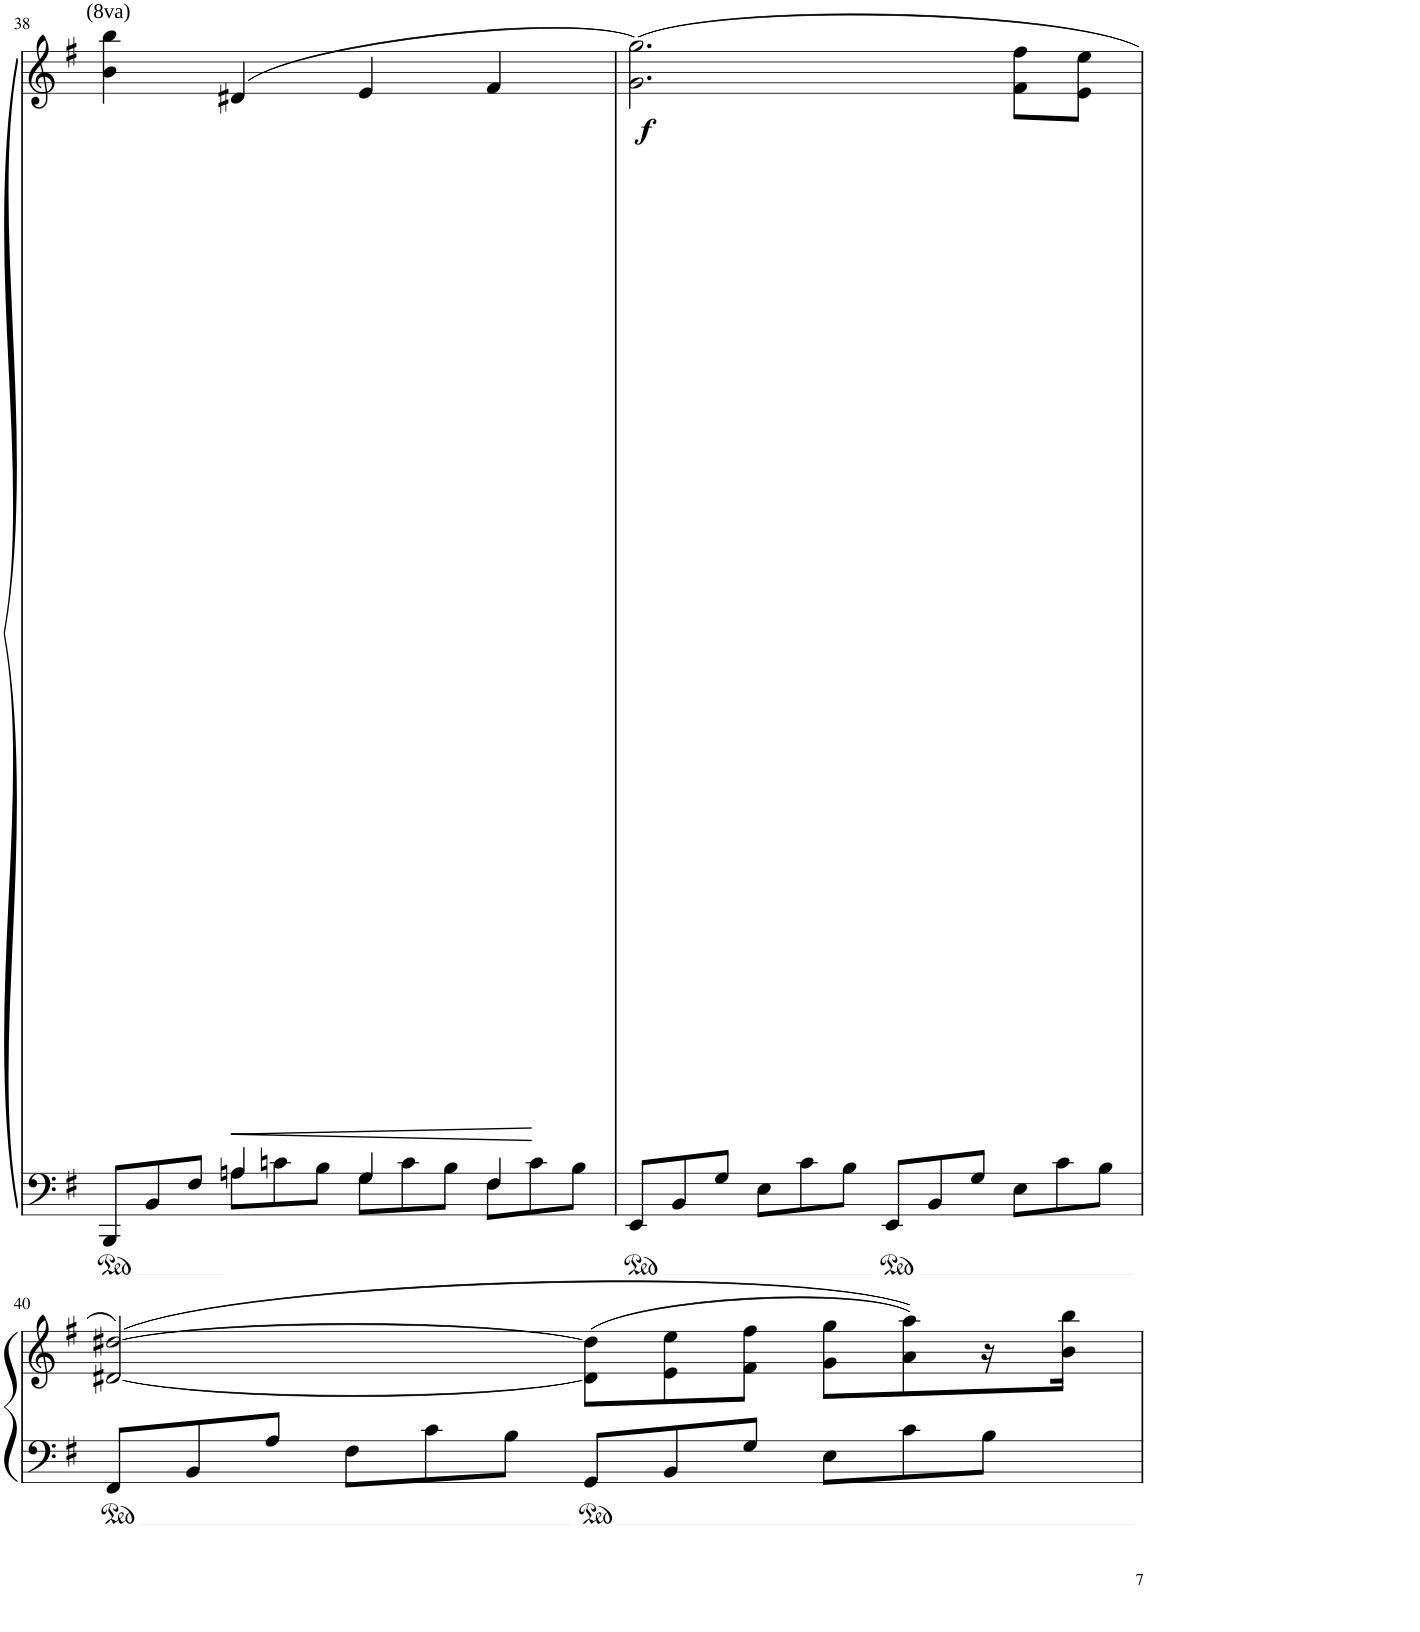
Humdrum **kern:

**kern	**kern	**dynam
*part1	*part1	*part1
*staff2	*staff1	*staff1/2
*I"Piano	*	*
*I'Pno	*	*
!!LO:PB:g=z
*clefF4	*clefG2	*
*k[f#]	*k[f#]	*
*M4/4	*M4/4	*
*met(c)	*met(c)	*
*Xtuplet	*	*
=38	=38	=38
*^	*	*
12BBB/L	4ryy	4bb\ 4bbb\	.
12BB/	.	.	.
12F#/J	.	.	.
!	!	!	!LO:HP:b
4An/	12A\L	(>4d#X/	<
.	12cn\	.	.
.	12B\J	.	.
4G/	12G\L	4e/	.
.	12c\	.	.
.	12B\J	.	.
4F#/	12F#\L	4f#/	[
.	12c\	.	.
.	12B\J	.	.
=39	=39	=39	=39
!	!	!	!LO:DY:b
*v	*v	*	*
12EE/L	(2.g\ 2.gg\)	f
12BB/	.	.
12G/J	.	.
12E\L	.	.
12c\	.	.
12B\J	.	.
12EE/L	.	.
12BB/	.	.
12G/J	.	.
12E\L	8f#\ 8ff#\L	.
12c\	.	.
.	8e\ 8ee\J	.
12B\J	.	.
!!LO:LB:g=z
=40	=40	=40
12FF#/L	([2d#X/ [>2dd#X/)	.
12BB/	.	.
12A/J	.	.
12F#\L	.	.
12c\	.	.
12B\J	.	.
*	*Xtuplet	*
12GG/L	(12d#\] 12dd#\]L	.
12BB/	12e\ 12ee\	.
12G/J	12f#\ 12ff#\J	.
12E\L	12g\ 12gg\L	.
12c\	12a\ 12aa\))	.
12B\J	24r	.
.	24b\ 24bb\JJ	.
=	=	=
*-	*-	*-
